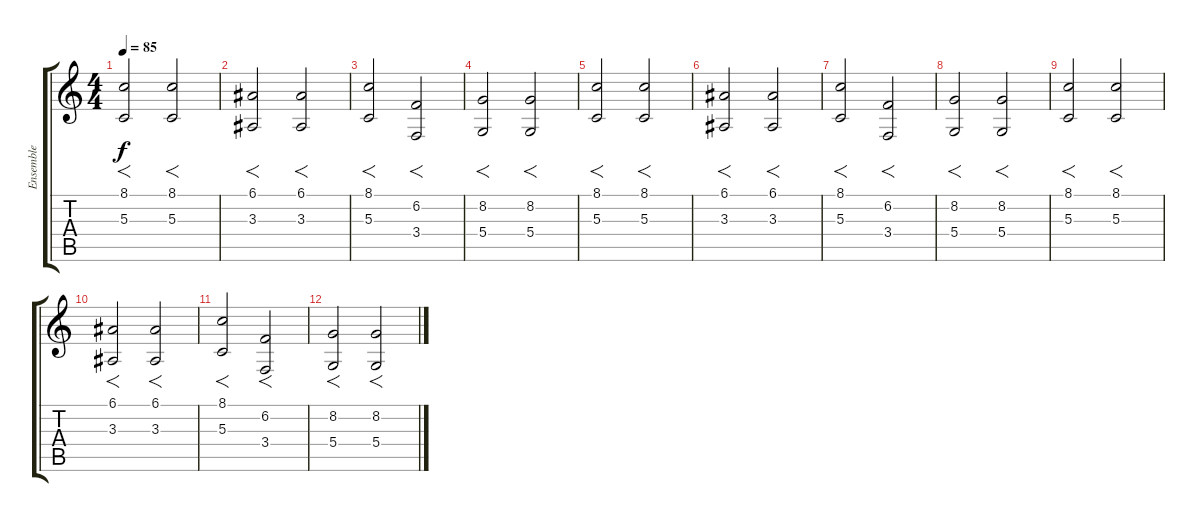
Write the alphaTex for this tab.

\track ("Ensemble" "Ensemble") {instrument stringensemble1}
\staff {score tabs}
\tuning (E4 B3 G3 D3 A2 E2) {hide}
\ts (4 4)
\tempo 85
\clef g2
\ks c
(8.1 5.3).2{f dy f} (8.1 5.3).2{f} |
(6.1 3.3).2{f} (6.1 3.3).2{f} |
(8.1 5.3).2{f} (6.2 3.4).2{f} |
(8.2 5.4).2{f} (8.2 5.4).2{f} |
(8.1 5.3).2{f} (8.1 5.3).2{f} |
(6.1 3.3).2{f} (6.1 3.3).2{f} |
(8.1 5.3).2{f} (6.2 3.4).2{f} |
(8.2 5.4).2{f} (8.2 5.4).2{f} |
(8.1 5.3).2{f} (8.1 5.3).2{f} |
(6.1 3.3).2{f} (6.1 3.3).2{f} |
(8.1 5.3).2{f} (6.2 3.4).2{f} |
(8.2 5.4).2{f} (8.2 5.4).2{f}
